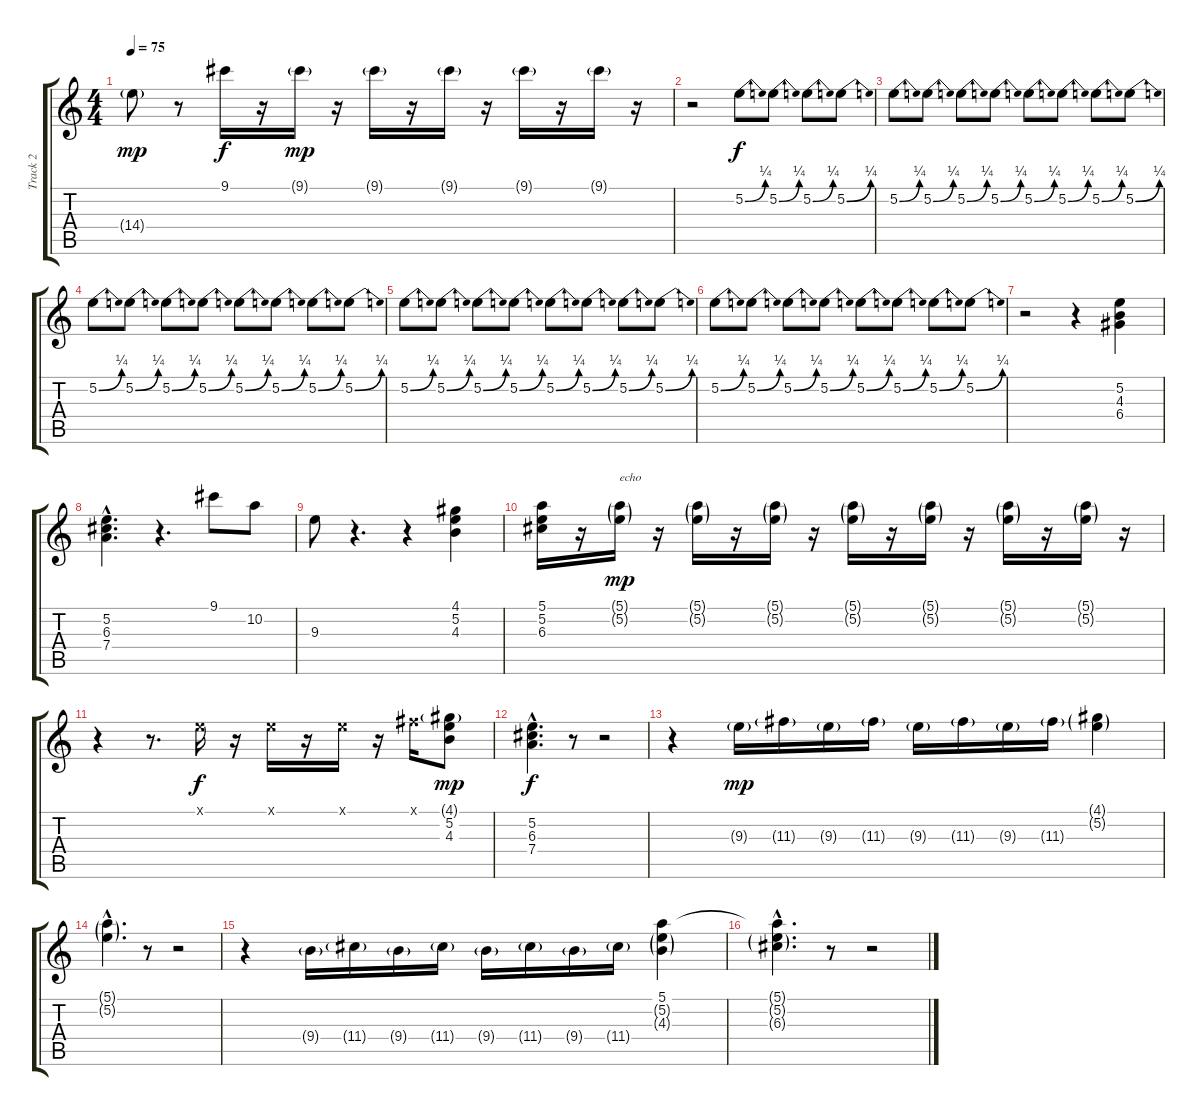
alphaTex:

\track ("Track 2" "Track 2") {instrument acousticguitarsteel}
\staff {score tabs}
\tuning (E4 B3 G3 D3 A2 E2) {hide}
\ts (4 4)
\tempo 75
\clef g2
\ks c
14.4{g}.8{dy mp} r.8 9.1.16{dy f} r.16 9.1{g}.16{dy mp volume 2} r.16 9.1{g}.16 r.16 9.1{g}.16 r.16 9.1{g}.16 r.16 9.1{g}.16 r.16 |
r.2 5.2{be (bend 0 0 60 1)}.8{dy f volume 3} 5.2{be (bend 0 0 60 1)}.8 5.2{be (bend 0 0 60 1)}.8 5.2{be (bend 0 0 60 1)}.8 |
5.2{be (bend 0 0 60 1)}.8{volume 4} 5.2{be (bend 0 0 60 1)}.8 5.2{be (bend 0 0 60 1)}.8 5.2{be (bend 0 0 60 1)}.8 5.2{be (bend 0 0 60 1)}.8 5.2{be (bend 0 0 60 1)}.8 5.2{be (bend 0 0 60 1)}.8 5.2{be (bend 0 0 60 1)}.8 |
5.2{be (bend 0 0 60 1)}.8{volume 5} 5.2{be (bend 0 0 60 1)}.8 5.2{be (bend 0 0 60 1)}.8 5.2{be (bend 0 0 60 1)}.8 5.2{be (bend 0 0 60 1)}.8 5.2{be (bend 0 0 60 1)}.8 5.2{be (bend 0 0 60 1)}.8 5.2{be (bend 0 0 60 1)}.8 |
5.2{be (bend 0 0 60 1)}.8{volume 6} 5.2{be (bend 0 0 60 1)}.8 5.2{be (bend 0 0 60 1)}.8 5.2{be (bend 0 0 60 1)}.8 5.2{be (bend 0 0 60 1)}.8 5.2{be (bend 0 0 60 1)}.8 5.2{be (bend 0 0 60 1)}.8 5.2{be (bend 0 0 60 1)}.8 |
5.2{be (bend 0 0 60 1)}.8{volume 4} 5.2{be (bend 0 0 60 1)}.8 5.2{be (bend 0 0 60 1)}.8 5.2{be (bend 0 0 60 1)}.8 5.2{be (bend 0 0 60 1)}.8 5.2{be (bend 0 0 60 1)}.8 5.2{be (bend 0 0 60 1)}.8 5.2{be (bend 0 0 60 1)}.8 |
r.2 r.4 (5.2 4.3 6.4).4{volume 11} |
(5.2{hac} 6.3{hac} 7.4{hac}).4{d} r.4{d} 9.1.8 10.2.8 |
9.3.8 r.4{d} r.4 (4.1 5.2 4.3).4 |
(5.1 5.2 6.3).16 r.16 (5.1{g} 5.2{g}).16{txt "echo" dy mp volume 2} r.16 (5.1{g} 5.2{g}).16 r.16 (5.1{g} 5.2{g}).16 r.16 (5.1{g} 5.2{g}).16 r.16 (5.1{g} 5.2{g}).16 r.16 (5.1{g} 5.2{g}).16 r.16 (5.1{g} 5.2{g}).16 r.16 |
r.4 r.8{d} 0.1{x}.16{dy f volume 11} r.16{volume 4} 0.1{x}.16 r.16 0.1{x}.16 r.16 2.1{x}.16 (4.1{g} 5.2 4.3).8{dy mp volume 11} |
(5.2{hac} 6.3{hac} 7.4{hac}).4{d dy f volume 11} r.8 r.2 |
r.4 9.3{g}.16{dy mp} 11.3{g}.16 9.3{g}.16 11.3{g}.16 9.3{g}.16 11.3{g}.16 9.3{g}.16 11.3{g}.16 (4.1{g} 5.2{g}).4 |
(5.1{g hac} 5.2{g hac}).4{d} r.8 r.2 |
r.4 9.4{g}.16 11.4{g}.16 9.4{g}.16 11.4{g}.16 9.4{g}.16 11.4{g}.16 9.4{g}.16 11.4{g}.16 (5.1 5.2{g} 4.3{g}).4 |
(5.1{hac t} 5.2{g hac} 6.3{g hac}).4{d} r.8 r.2
